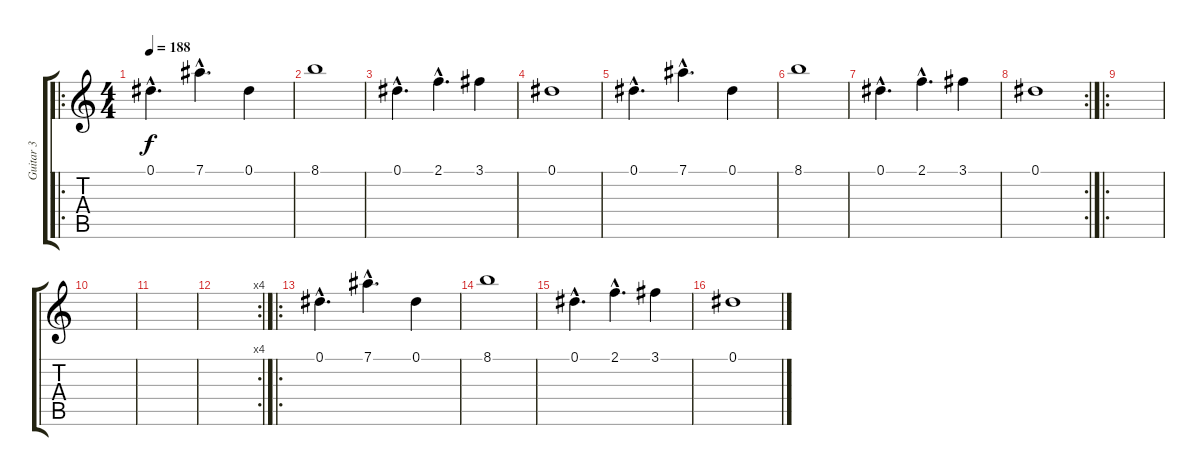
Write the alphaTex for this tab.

\track ("Guitar 3" "Guitar 3") {instrument distortionguitar}
\staff {score tabs}
\tuning (Eb4 Bb3 Gb3 Db3 Ab2 Eb2) {hide}
\ro
\ts (4 4)
\tempo 188
\clef g2
\ks c
0.1{hac}.4{d dy f volume 6} 7.1{hac}.4{d} 0.1.4 |
8.1.1 |
0.1{hac}.4{d} 2.1{hac}.4{d} 3.1.4 |
0.1.1 |
0.1{hac}.4{d} 7.1{hac}.4{d} 0.1.4 |
8.1.1 |
0.1{hac}.4{d} 2.1{hac}.4{d} 3.1.4 |
\rc 2
0.1.1 |
\ro
|
|
|
\rc 4
|
\ro
0.1{hac}.4{d volume 6} 7.1{hac}.4{d} 0.1.4 |
8.1.1 |
0.1{hac}.4{d} 2.1{hac}.4{d} 3.1.4 |
0.1.1
